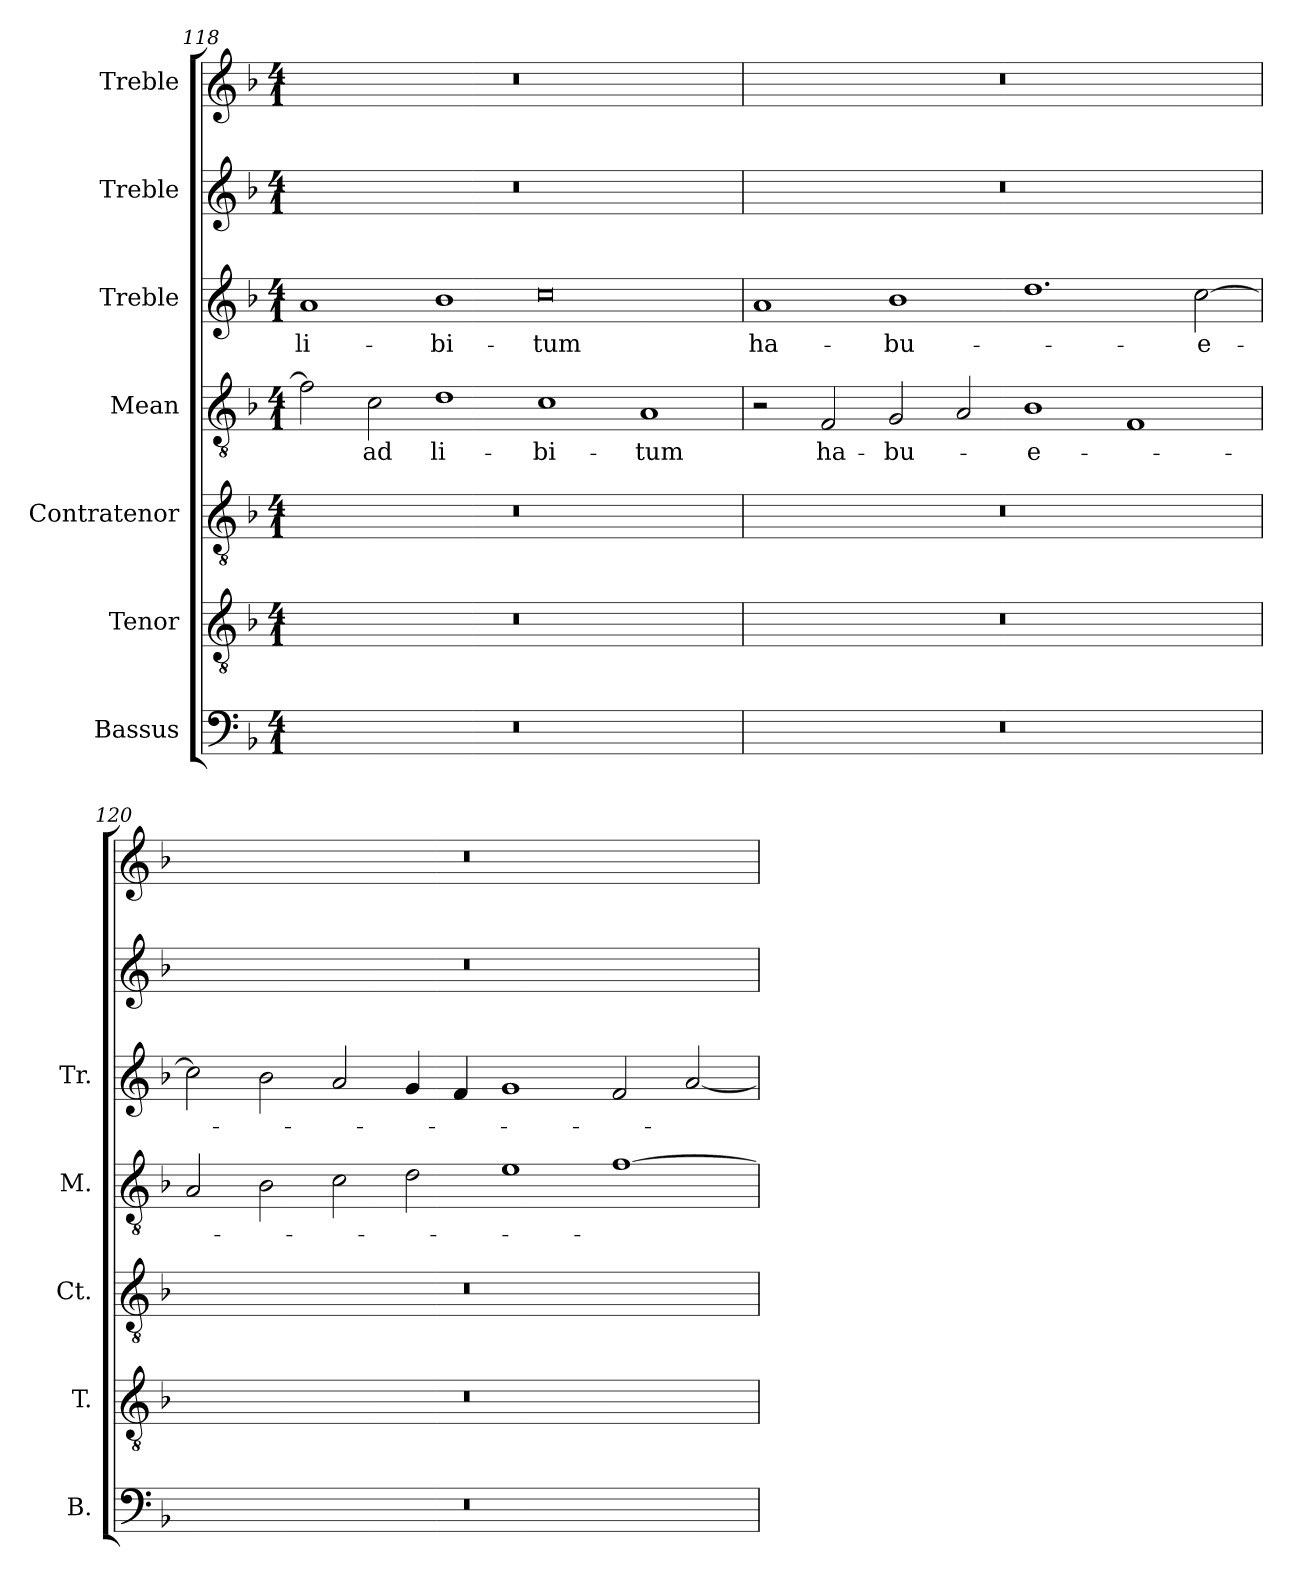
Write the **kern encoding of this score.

**kern	**kern	**kern	**kern	**text	**kern	**text	**kern	**kern
*part7	*part6	*part5	*part4	*part4	*part3	*part3	*part2	*part1
*staff7	*staff6	*staff5	*staff4	*staff4	*staff3	*staff3	*staff2	*staff1
*I"Bassus	*I"Tenor	*I"Contratenor	*I"Mean	*	*I"Treble	*	*I"Treble	*I"Treble
*I'B.	*I'T.	*I'Ct.	*I'M.	*	*I'Tr.	*	*	*
*clefF4	*clefGv2	*clefGv2	*clefGv2	*	*clefG2	*	*clefG2	*clefG2
*	*ITrd7c12	*ITrd7c12	*ITrd7c12	*	*	*	*	*
*k[b-]	*k[b-]	*k[b-]	*k[b-]	*	*k[b-]	*	*k[b-]	*k[b-]
*F:	*F:	*F:	*F:	*	*F:	*	*F:	*F:
*M4/1	*M4/1	*M4/1	*M4/1	*	*M4/1	*	*M4/1	*M4/1
=118	=118	=118	=118	=118	=118	=118	=118	=118
!LO:N:vis=1	!LO:N:vis=1	!LO:N:vis=1	!	!	!	!	!	!
!	!	!	!	!	!	!LO:LY:b:color=#000000	!LO:N:vis=1	!LO:N:vis=1
00r	00r	00r	2Fi\]	.	1ai	li-	00r	00r
!	!	!	!	!LO:LY:b:color=#000000	!	!	!	!
.	.	.	2Ci\	ad	.	.	.	.
!	!	!	!	!LO:LY:b:color=#000000	!	!	!	!
!	!	!	!	!	!	!LO:LY:b:color=#000000	!	!
.	.	.	1Di	li-	1b-i	-bi-	.	.
!	!	!	!	!LO:LY:b:color=#000000	!	!	!	!
!	!	!	!	!	!	!LO:LY:b:color=#000000	!	!
.	.	.	1Ci	-bi-	0cci	-tum	.	.
!	!	!	!	!LO:LY:b:color=#000000	!	!	!	!
.	.	.	1AAi	-tum	.	.	.	.
=119	=119	=119	=119	=119	=119	=119	=119	=119
!LO:N:vis=1	!LO:N:vis=1	!LO:N:vis=1	!	!	!	!	!	!
!	!	!	!	!	!	!LO:LY:b:color=#000000	!LO:N:vis=1	!LO:N:vis=1
00r	00r	00r	2r	.	1ai	ha-	00r	00r
!	!	!	!	!LO:LY:b:color=#000000	!	!	!	!
.	.	.	2FFi/	ha-	.	.	.	.
!	!	!	!	!LO:LY:b:color=#000000	!	!	!	!
!	!	!	!	!	!	!LO:LY:b:color=#000000	!	!
.	.	.	2GGi/	-bu-	1b-i	-bu-	.	.
.	.	.	2AAi/	.	.	.	.	.
!	!	!	!	!LO:LY:b:color=#000000	!	!	!	!
.	.	.	1BB-i	-e-	1.ddi	.	.	.
.	.	.	1FFi	.	.	.	.	.
!	!	!	!	!	!	!LO:LY:b:color=#000000	!	!
.	.	.	.	.	[>2cci\	-e-	.	.
!!LO:LB:g=z
=120	=120	=120	=120	=120	=120	=120	=120	=120
!LO:N:vis=1	!LO:N:vis=1	!LO:N:vis=1	!	!	!	!	!LO:N:vis=1	!LO:N:vis=1
00r	00r	00r	2AAi/	.	2cci\]	.	00r	00r
.	.	.	2BB-i\	.	2b-i\	.	.	.
.	.	.	2Ci\	.	2ai/	.	.	.
.	.	.	2Di\	.	4gi/	.	.	.
.	.	.	.	.	4fi/	.	.	.
.	.	.	1Ei	.	1gi	.	.	.
.	.	.	[>1Fi	.	2fi/	.	.	.
.	.	.	.	.	[<2ai/	.	.	.
=	=	=	=	=	=	=	=	=
*-	*-	*-	*-	*-	*-	*-	*-	*-
